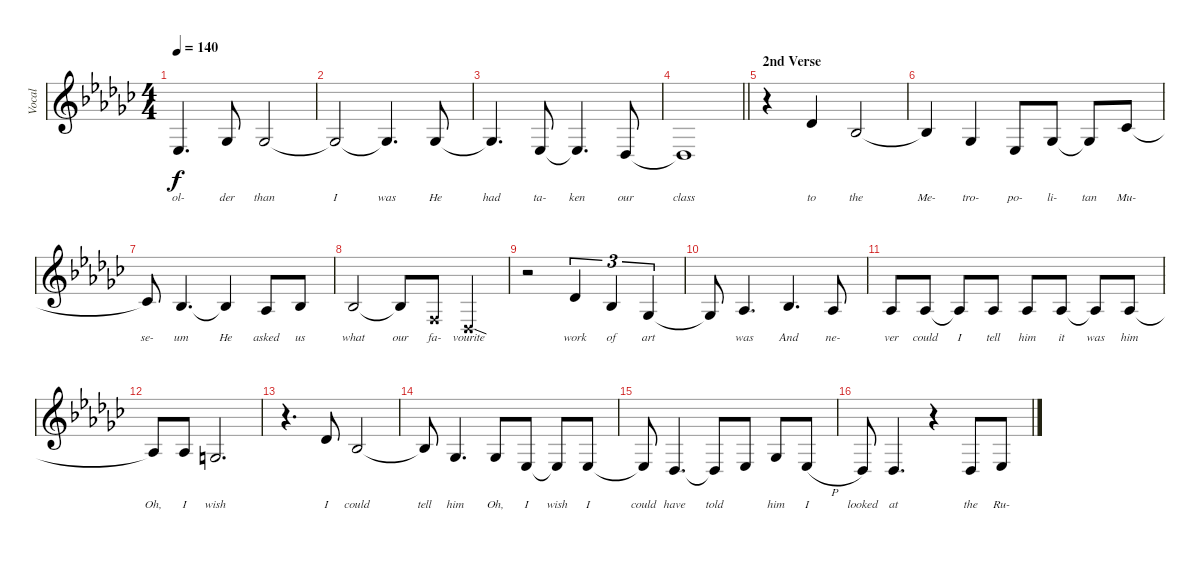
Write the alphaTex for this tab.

\track ("Vocal" "Vocal") {instrument flute}
\staff {score}
\tuning (E4 B3 G3 D3 A2 E2) {hide}
\ts (4 4)
\tempo 140
\clef g2
\ks ebminor
6.5.4{d lyrics (0 "ol-") lyrics (1 "") lyrics (2 "") lyrics (3 "") lyrics (4 "") dy f} 4.4.8{lyrics (0 "der") lyrics (1 "") lyrics (2 "") lyrics (3 "") lyrics (4 "")} 4.4.2{lyrics (0 "than") lyrics (1 "") lyrics (2 "") lyrics (3 "") lyrics (4 "")} |
4.4{t}.2{lyrics (0 "I") lyrics (1 "") lyrics (2 "") lyrics (3 "") lyrics (4 "")} 4.4{t}.4{d lyrics (0 "was") lyrics (1 "") lyrics (2 "") lyrics (3 "") lyrics (4 "")} 4.4.8{lyrics (0 "He") lyrics (1 "") lyrics (2 "") lyrics (3 "") lyrics (4 "")} |
4.4{t}.4{d lyrics (0 "had") lyrics (1 "") lyrics (2 "") lyrics (3 "") lyrics (4 "")} 6.5.8{lyrics (0 "ta-") lyrics (1 "") lyrics (2 "") lyrics (3 "") lyrics (4 "")} 6.5{t}.4{d lyrics (0 "ken") lyrics (1 "") lyrics (2 "") lyrics (3 "") lyrics (4 "")} 4.5.8{lyrics (0 "our") lyrics (1 "") lyrics (2 "") lyrics (3 "") lyrics (4 "")} |
\barLineRight lightlight
4.5{t}.1{lyrics (0 "class") lyrics (1 "") lyrics (2 "") lyrics (3 "") lyrics (4 "")} |
\section ("" "2nd Verse")
r.4 2.2.4{lyrics (0 "to") lyrics (1 "") lyrics (2 "") lyrics (3 "") lyrics (4 "")} 3.3.2{lyrics (0 "the") lyrics (1 "") lyrics (2 "") lyrics (3 "") lyrics (4 "")} |
3.3{t}.4{lyrics (0 "Me-") lyrics (1 "") lyrics (2 "") lyrics (3 "") lyrics (4 "")} 4.4.4{lyrics (0 "tro-") lyrics (1 "") lyrics (2 "") lyrics (3 "") lyrics (4 "")} 6.5.8{lyrics (0 "po-") lyrics (1 "") lyrics (2 "") lyrics (3 "") lyrics (4 "")} 4.4.8{lyrics (0 "li-") lyrics (1 "") lyrics (2 "") lyrics (3 "") lyrics (4 "")} 4.4{t}.8{lyrics (0 "tan") lyrics (1 "") lyrics (2 "") lyrics (3 "") lyrics (4 "")} 4.3.8{lyrics (0 "Mu-") lyrics (1 "") lyrics (2 "") lyrics (3 "") lyrics (4 "")} |
4.3{t}.8{lyrics (0 "se-") lyrics (1 "") lyrics (2 "") lyrics (3 "") lyrics (4 "")} 3.3.4{d lyrics (0 "um") lyrics (1 "") lyrics (2 "") lyrics (3 "") lyrics (4 "")} 3.3{t}.4{lyrics (0 "He") lyrics (1 "") lyrics (2 "") lyrics (3 "") lyrics (4 "")} 1.3.8{lyrics (0 "asked") lyrics (1 "") lyrics (2 "") lyrics (3 "") lyrics (4 "")} 3.3.8{lyrics (0 "us") lyrics (1 "") lyrics (2 "") lyrics (3 "") lyrics (4 "")} |
3.3.2{lyrics (0 "what") lyrics (1 "") lyrics (2 "") lyrics (3 "") lyrics (4 "")} 3.3{t}.8{lyrics (0 "our") lyrics (1 "") lyrics (2 "") lyrics (3 "") lyrics (4 "")} 3.4{x}.8{lyrics (0 "fa-") lyrics (1 "") lyrics (2 "") lyrics (3 "") lyrics (4 "")} 4.5{sod x}.4{lyrics (0 "vourite") lyrics (1 "") lyrics (2 "") lyrics (3 "") lyrics (4 "")} |
r.2 2.2.4{tu (3 2) lyrics (0 "work") lyrics (1 "") lyrics (2 "") lyrics (3 "") lyrics (4 "")} 3.3.4{tu (3 2) lyrics (0 "of") lyrics (1 "") lyrics (2 "") lyrics (3 "") lyrics (4 "")} 4.4.4{tu (3 2) lyrics (0 "art") lyrics (1 "") lyrics (2 "") lyrics (3 "") lyrics (4 "")} |
4.4{t}.8{lyrics (0 "") lyrics (1 "") lyrics (2 "") lyrics (3 "") lyrics (4 "")} 1.3.4{d lyrics (0 "was") lyrics (1 "") lyrics (2 "") lyrics (3 "") lyrics (4 "")} 3.3.4{d lyrics (0 "And") lyrics (1 "") lyrics (2 "") lyrics (3 "") lyrics (4 "")} 1.3.8{lyrics (0 "ne-") lyrics (1 "") lyrics (2 "") lyrics (3 "") lyrics (4 "")} |
1.3.8{lyrics (0 "ver") lyrics (1 "") lyrics (2 "") lyrics (3 "") lyrics (4 "")} 1.3.8{lyrics (0 "could") lyrics (1 "") lyrics (2 "") lyrics (3 "") lyrics (4 "")} 1.3{t}.8{lyrics (0 "I") lyrics (1 "") lyrics (2 "") lyrics (3 "") lyrics (4 "")} 1.3.8{lyrics (0 "tell") lyrics (1 "") lyrics (2 "") lyrics (3 "") lyrics (4 "")} 1.3.8{lyrics (0 "him") lyrics (1 "") lyrics (2 "") lyrics (3 "") lyrics (4 "")} 1.3.8{lyrics (0 "it") lyrics (1 "") lyrics (2 "") lyrics (3 "") lyrics (4 "")} 1.3{t}.8{lyrics (0 "was") lyrics (1 "") lyrics (2 "") lyrics (3 "") lyrics (4 "")} 1.3.8{lyrics (0 "him") lyrics (1 "") lyrics (2 "") lyrics (3 "") lyrics (4 "")} |
1.3{t}.8{lyrics (0 "Oh,") lyrics (1 "") lyrics (2 "") lyrics (3 "") lyrics (4 "")} 1.3.8{lyrics (0 "I") lyrics (1 "") lyrics (2 "") lyrics (3 "") lyrics (4 "")} 0.3.2{d lyrics (0 "wish") lyrics (1 "") lyrics (2 "") lyrics (3 "") lyrics (4 "")} |
r.4{d} 2.2.8{lyrics (0 "I") lyrics (1 "") lyrics (2 "") lyrics (3 "") lyrics (4 "")} 3.3.2{lyrics (0 "could") lyrics (1 "") lyrics (2 "") lyrics (3 "") lyrics (4 "")} |
3.3{t}.8{lyrics (0 "tell") lyrics (1 "") lyrics (2 "") lyrics (3 "") lyrics (4 "")} 4.4.4{d lyrics (0 "him") lyrics (1 "") lyrics (2 "") lyrics (3 "") lyrics (4 "")} 4.4.8{lyrics (0 "Oh,") lyrics (1 "") lyrics (2 "") lyrics (3 "") lyrics (4 "")} 1.4.8{lyrics (0 "I") lyrics (1 "") lyrics (2 "") lyrics (3 "") lyrics (4 "")} 1.4{t}.8{lyrics (0 "wish") lyrics (1 "") lyrics (2 "") lyrics (3 "") lyrics (4 "")} 1.4.8{lyrics (0 "I") lyrics (1 "") lyrics (2 "") lyrics (3 "") lyrics (4 "")} |
1.4{t}.8{lyrics (0 "could") lyrics (1 "") lyrics (2 "") lyrics (3 "") lyrics (4 "")} 4.5.4{d lyrics (0 "have") lyrics (1 "") lyrics (2 "") lyrics (3 "") lyrics (4 "")} 4.5{t}.8{lyrics (0 "told") lyrics (1 "") lyrics (2 "") lyrics (3 "") lyrics (4 "")} 1.4.8{lyrics (0 "") lyrics (1 "") lyrics (2 "") lyrics (3 "") lyrics (4 "")} 4.4.8{lyrics (0 "him") lyrics (1 "") lyrics (2 "") lyrics (3 "") lyrics (4 "")} 6.5{h}.8{lyrics (0 "I") lyrics (1 "") lyrics (2 "") lyrics (3 "") lyrics (4 "")} |
4.5.8{lyrics (0 "looked") lyrics (1 "") lyrics (2 "") lyrics (3 "") lyrics (4 "")} 4.5.4{d lyrics (0 "at") lyrics (1 "") lyrics (2 "") lyrics (3 "") lyrics (4 "")} r.4 4.5.8{lyrics (0 "the") lyrics (1 "") lyrics (2 "") lyrics (3 "") lyrics (4 "")} 6.5.8{lyrics (0 "Ru-") lyrics (1 "") lyrics (2 "") lyrics (3 "") lyrics (4 "")}
